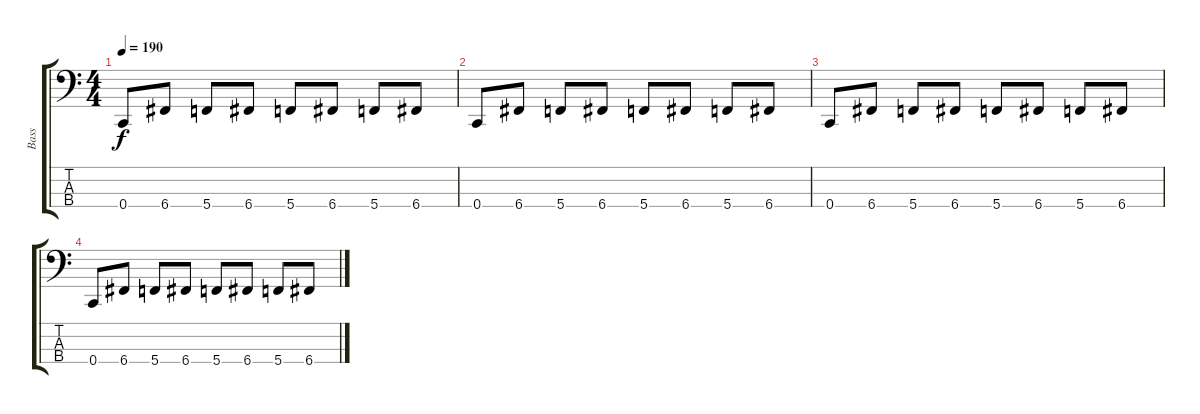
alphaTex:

\track ("Bass" "Bass") {instrument electricbasspick}
\staff {score tabs}
\tuning (F2 C2 G1 C1) {hide}
\ts (4 4)
\tempo 190
\clef f4
\ks c
0.4.8{dy f} 6.4.8 5.4.8 6.4.8 5.4.8 6.4.8 5.4.8 6.4.8 |
0.4.8 6.4.8 5.4.8 6.4.8 5.4.8 6.4.8 5.4.8 6.4.8 |
0.4.8 6.4.8 5.4.8 6.4.8 5.4.8 6.4.8 5.4.8 6.4.8 |
0.4.8 6.4.8 5.4.8 6.4.8 5.4.8 6.4.8 5.4.8 6.4.8
